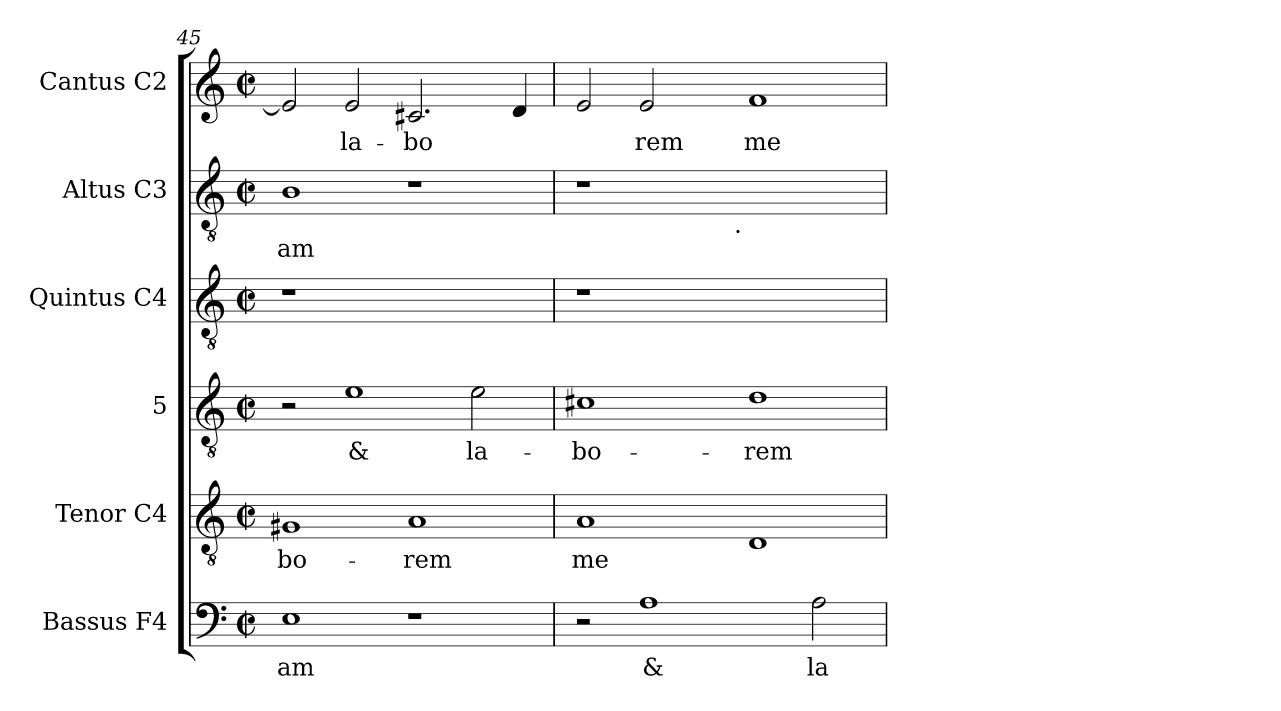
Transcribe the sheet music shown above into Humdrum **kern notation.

**kern	**text	**kern	**text	**kern	**text	**kern	**kern	**text	**kern	**text
*part6	*part6	*part5	*part5	*part4	*part4	*part3	*part2	*part2	*part1	*part1
*staff6	*staff6	*staff5	*staff5	*staff4	*staff4	*staff3	*staff2	*staff2	*staff1	*staff1
*I"Bassus  F4	*	*I"Tenor  C4	*	*I"5	*	*I"Quintus  C4	*I"Altus  C3	*	*I"Cantus  C2	*
*I'B	*	*I'T	*	*	*	*	*I'A	*	*I'C	*
*clefF4	*	*clefGv2	*	*clefGv2	*	*clefGv2	*clefGv2	*	*clefG2	*
*k[]	*	*k[]	*	*k[]	*	*k[]	*k[]	*	*k[]	*
*C:	*	*C:	*	*C:	*	*C:	*C:	*	*C:	*
*M2/2	*	*M2/2	*	*M2/2	*	*M2/2	*M2/2	*	*M2/2	*
*met(c|)	*	*met(c|)	*	*met(c|)	*	*met(c|)	*met(c|)	*	*met(c|)	*
=45	=45	=45	=45	=45	=45	=45	=45	=45	=45	=45
!	!LO:LY:b:cj	!	!LO:LY:b:cj	!	!	!	!	!LO:LY:b:cj	!	!LO:LY:b:cj
1E	-am	1G#X	-bo-	2r	.	1r	1B	-am	2e/]	.
!	!	!	!	!	!LO:LY:b:cj	!	!	!	!	!LO:LY:b:cj
.	.	.	.	1e	&	.	.	.	2e/	la-
!	!	!	!LO:LY:b:cj	!	!	!	!	!	!	!LO:LY:b:cj
1r	.	1A	-rem	.	.	1ryy	1r	.	2.c#X/	-bo-
!	!	!	!	!	!LO:LY:b:cj	!	!	!	!	!
.	.	.	.	2e\	la-	.	.	.	.	.
!	!	!	!	!	!	!	!	!	!	!LO:LY:b:cj
.	.	.	.	.	.	.	.	.	4d/	--
=46	=46	=46	=46	=46	=46	=46	=46	=46	=46	=46
!	!	!	!LO:LY:b:cj	!	!LO:LY:b:cj	!	!	!	!	!LO:LY:b:cj
*	*	*	*	*	*	*	*^	*	*	*
2r	.	1A	me-	1c#X	-bo-	1r	1r	2ryy	.	2e/	--
!	!LO:LY:b:cj	!	!	!	!	!	!	!	!	!	!LO:LY:b:cj
1A	&	.	.	.	.	.	.	4ryy	.	2e/	-rem
.	.	.	.	.	.	.	.	8ryy	.	.	.
.	.	.	.	.	.	.	.	16ryy	.	.	.
.	.	.	.	.	.	.	.	64ryy	.	.	.
!	!	!	!	!	!	!	!	!LO:TX:b:t=.	!	!	!
.	.	.	.	.	.	.	.	1ryy	.	.	.
!	!	!	!LO:LY:b:cj	!	!LO:LY:b:cj	!	!	!	!	!	!LO:LY:b:cj
.	.	1D	--	1d	-rem	1ryy	1ryy	.	.	1f	me-
!	!LO:LY:b:cj	!	!	!	!	!	!	!	!	!	!
2A\	la-	.	.	.	.	.	.	.	.	.	.
.	.	.	.	.	.	.	.	32.ryy	.	.	.
*	*	*	*	*	*	*	*v	*v	*	*	*
=	=	=	=	=	=	=	=	=	=	=
*-	*-	*-	*-	*-	*-	*-	*-	*-	*-	*-
